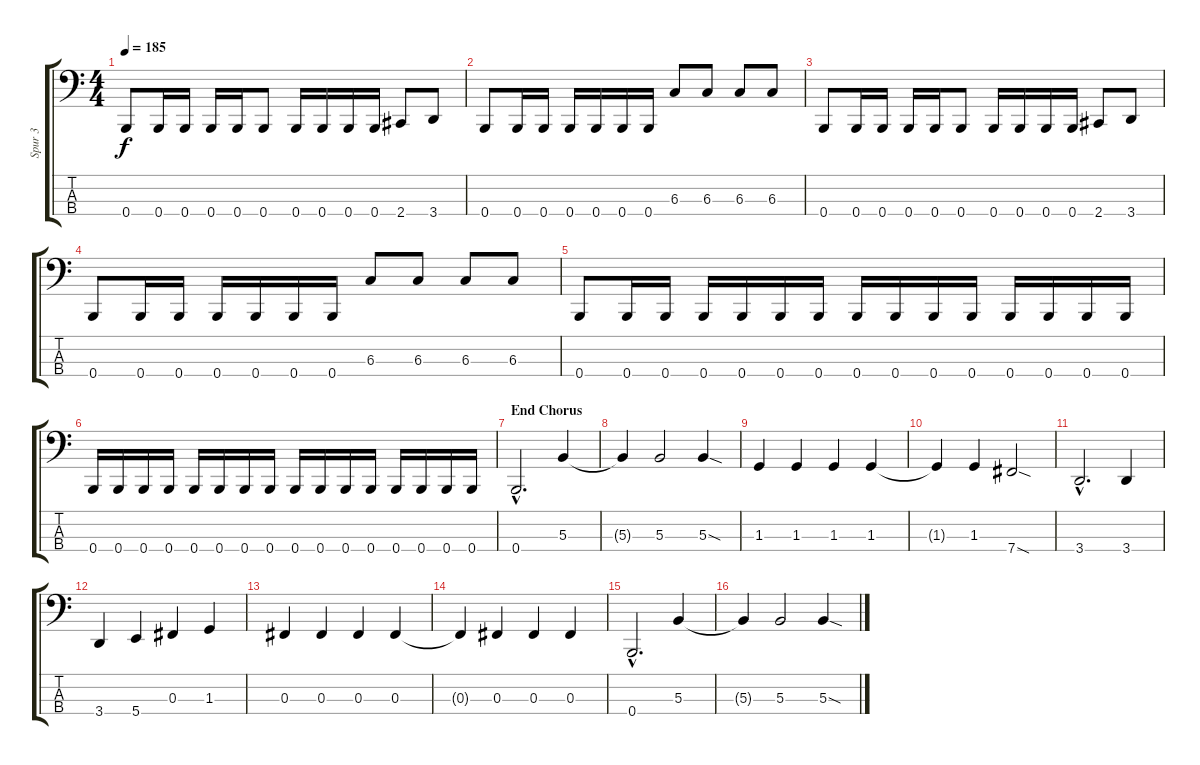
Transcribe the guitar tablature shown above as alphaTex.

\track ("Spur 3" "Spur 3") {instrument synthbass2}
\staff {score tabs}
\tuning (E2 B1 Gb1 B0) {hide}
\ts (4 4)
\tempo 185
\clef f4
\ks c
0.4.8{dy f} 0.4.16 0.4.16 0.4.16 0.4.16 0.4.8 0.4.16 0.4.16 0.4.16 0.4.16 2.4.8 3.4.8 |
0.4.8 0.4.16 0.4.16 0.4.16 0.4.16 0.4.16 0.4.16 6.3.8 6.3.8 6.3.8 6.3.8 |
0.4.8 0.4.16 0.4.16 0.4.16 0.4.16 0.4.8 0.4.16 0.4.16 0.4.16 0.4.16 2.4.8 3.4.8 |
0.4.8 0.4.16 0.4.16 0.4.16 0.4.16 0.4.16 0.4.16 6.3.8 6.3.8 6.3.8 6.3.8 |
0.4.8 0.4.16 0.4.16 0.4.16 0.4.16 0.4.16 0.4.16 0.4.16 0.4.16 0.4.16 0.4.16 0.4.16 0.4.16 0.4.16 0.4.16 |
0.4.16 0.4.16 0.4.16 0.4.16 0.4.16 0.4.16 0.4.16 0.4.16 0.4.16 0.4.16 0.4.16 0.4.16 0.4.16 0.4.16 0.4.16 0.4.16 |
\section ("" "End Chorus")
0.4{hac}.2{d instrument electricbassfinger} 5.3.4 |
5.3{t}.4 5.3.2 5.3{sod}.4 |
1.3.4 1.3.4 1.3.4 1.3.4 |
1.3{t}.4 1.3.4 7.4{sod}.2 |
3.4{hac}.2{d} 3.4.4 |
3.4.4 5.4.4 0.3.4 1.3.4 |
0.3.4 0.3.4 0.3.4 0.3.4 |
0.3{t}.4 0.3.4 0.3.4 0.3.4 |
0.4{hac}.2{d instrument electricbassfinger} 5.3.4 |
5.3{t}.4 5.3.2 5.3{sod}.4
